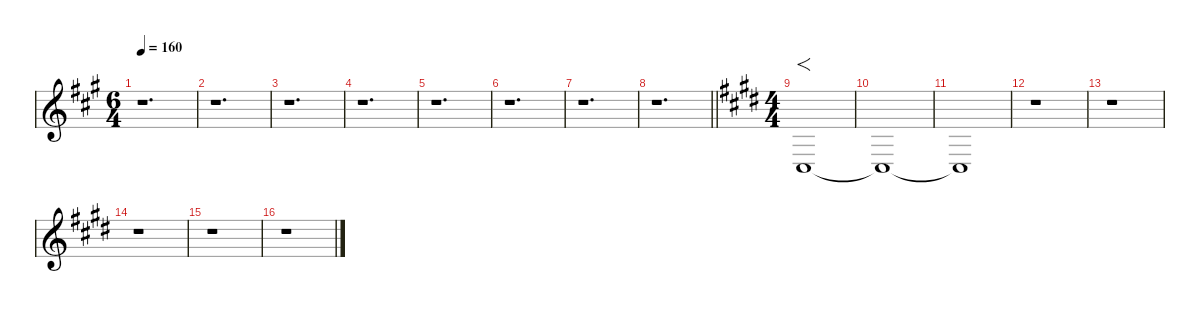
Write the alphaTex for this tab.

\defaultSystemsLayout 4
\hideDynamics
\bracketExtendMode nobrackets
\singleTrackTrackNamePolicy hidden
\multiTrackTrackNamePolicy hidden
\firstSystemTrackNameMode fullname
\firstSystemTrackNameOrientation horizontal
\otherSystemsTrackNameOrientation horizontal
\track ("Keyboards" "vln.") {instrument synthstrings1}
\staff {score}
\tuning (E4 B3 G3 D3 A2 E2)
\ts (6 4)
\tempo 160
\clef g2
\ks f#minor
r.1{d dy f beam Down} |
r.1{d beam Down} |
r.1{d beam Down} |
r.1{d beam Down} |
r.1{d beam Down} |
r.1{d beam Down} |
r.1{d beam Down} |
\barLineRight lightlight
r.1{d beam Down} |
\ts (4 4)
\beaming (8 2 2 2 2)
\ks c#minor
9.6{acc #}.1{f beam Up} |
9.6{t acc #}.1{beam Up} |
9.6{t acc #}.1{beam Up} |
r.1{beam Down} |
r.1{beam Down} |
r.1{beam Down} |
r.1{beam Down} |
r.1{beam Down}
